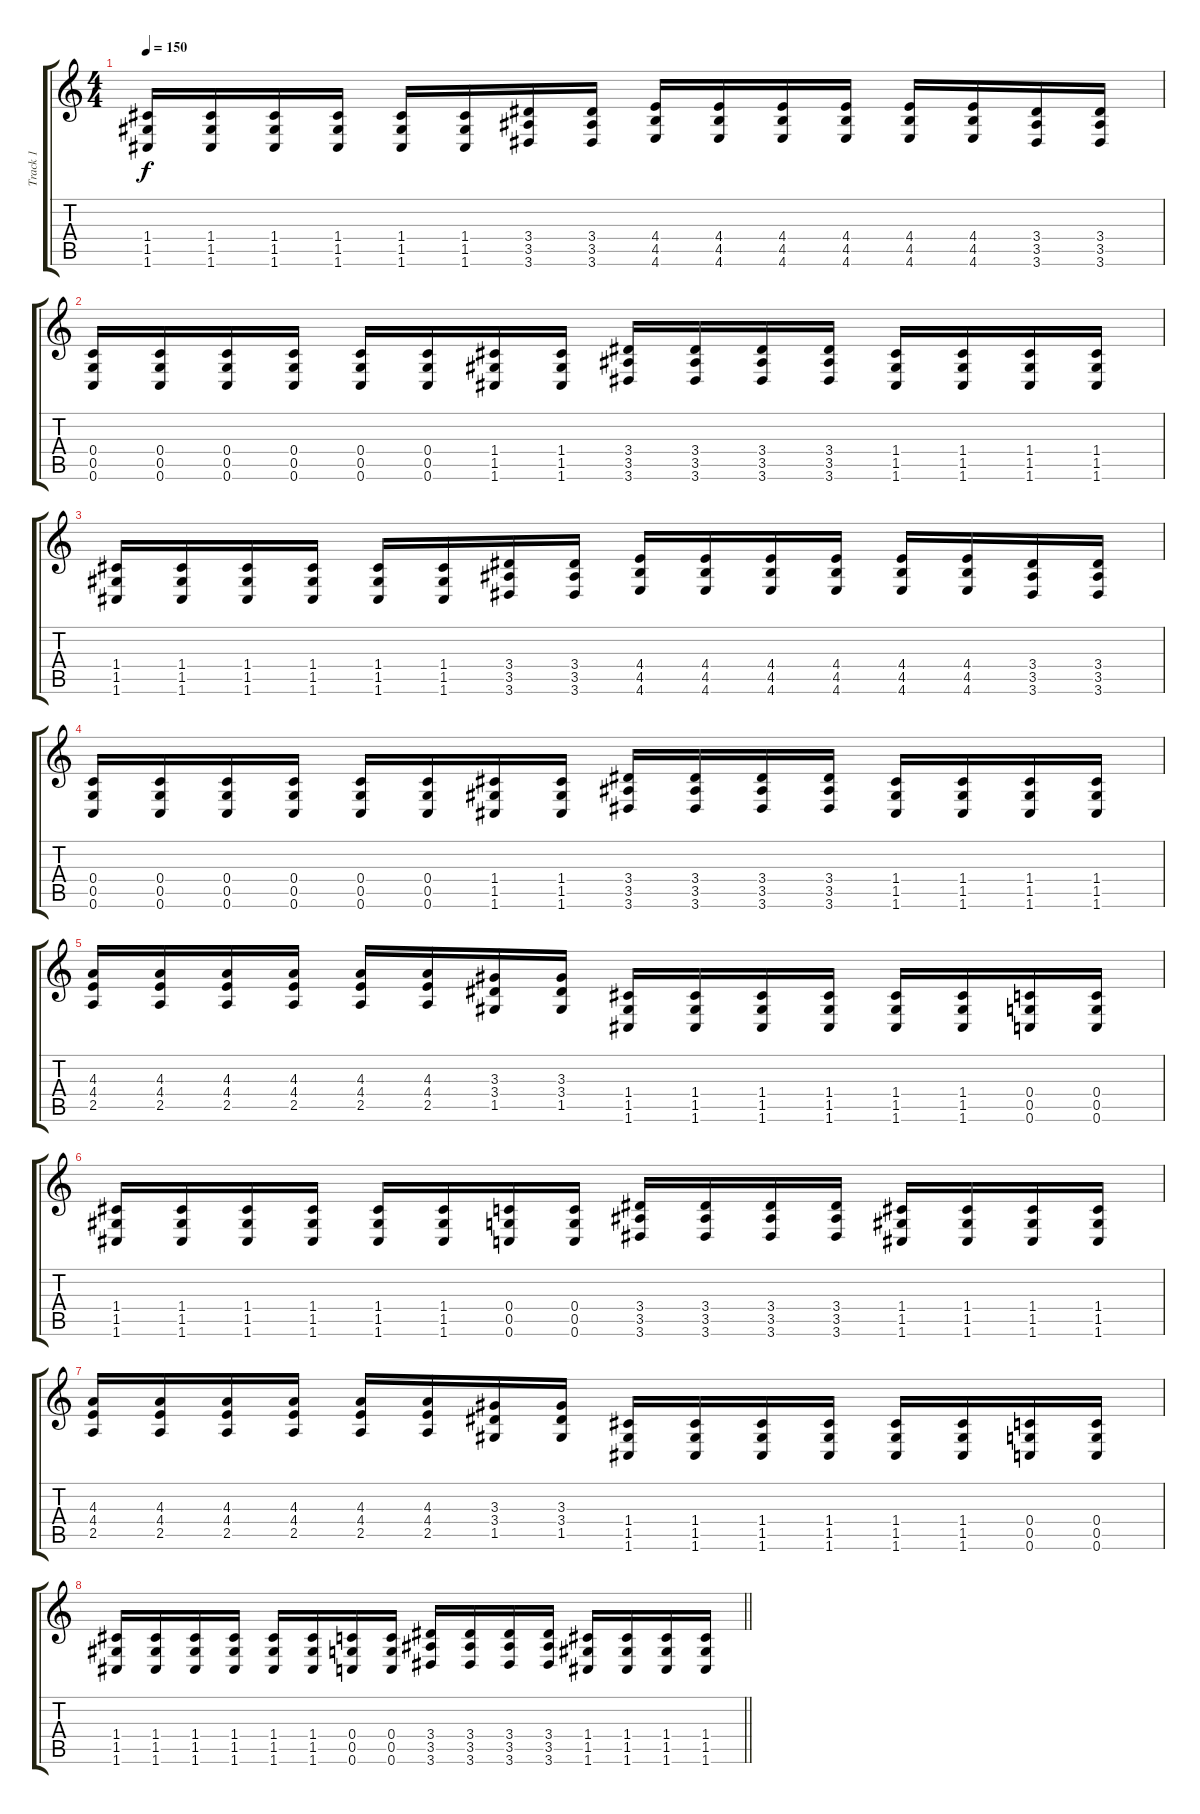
\track ("Track 1" "Track 1") {instrument distortionguitar}
\staff {score tabs}
\tuning (D4 A3 F3 C3 G2 C2) {hide}
\ts (4 4)
\tempo 150
\clef g2
\ks c
(1.4 1.5 1.6).16{dy f} (1.4 1.5 1.6).16 (1.4 1.5 1.6).16 (1.4 1.5 1.6).16 (1.4 1.5 1.6).16 (1.4 1.5 1.6).16 (3.4 3.5 3.6).16 (3.4 3.5 3.6).16 (4.4 4.5 4.6).16 (4.4 4.5 4.6).16 (4.4 4.5 4.6).16 (4.4 4.5 4.6).16 (4.4 4.5 4.6).16 (4.4 4.5 4.6).16 (3.4 3.5 3.6).16 (3.4 3.5 3.6).16 |
(0.4 0.5 0.6).16 (0.4 0.5 0.6).16 (0.4 0.5 0.6).16 (0.4 0.5 0.6).16 (0.4 0.5 0.6).16 (0.4 0.5 0.6).16 (1.4 1.5 1.6).16 (1.4 1.5 1.6).16 (3.4 3.5 3.6).16 (3.4 3.5 3.6).16 (3.4 3.5 3.6).16 (3.4 3.5 3.6).16 (1.4 1.5 1.6).16 (1.4 1.5 1.6).16 (1.4 1.5 1.6).16 (1.4 1.5 1.6).16 |
(1.4 1.5 1.6).16 (1.4 1.5 1.6).16 (1.4 1.5 1.6).16 (1.4 1.5 1.6).16 (1.4 1.5 1.6).16 (1.4 1.5 1.6).16 (3.4 3.5 3.6).16 (3.4 3.5 3.6).16 (4.4 4.5 4.6).16 (4.4 4.5 4.6).16 (4.4 4.5 4.6).16 (4.4 4.5 4.6).16 (4.4 4.5 4.6).16 (4.4 4.5 4.6).16 (3.4 3.5 3.6).16 (3.4 3.5 3.6).16 |
(0.4 0.5 0.6).16 (0.4 0.5 0.6).16 (0.4 0.5 0.6).16 (0.4 0.5 0.6).16 (0.4 0.5 0.6).16 (0.4 0.5 0.6).16 (1.4 1.5 1.6).16 (1.4 1.5 1.6).16 (3.4 3.5 3.6).16 (3.4 3.5 3.6).16 (3.4 3.5 3.6).16 (3.4 3.5 3.6).16 (1.4 1.5 1.6).16 (1.4 1.5 1.6).16 (1.4 1.5 1.6).16 (1.4 1.5 1.6).16 |
(4.3 4.4 2.5).16 (4.3 4.4 2.5).16 (4.3 4.4 2.5).16 (4.3 4.4 2.5).16 (4.3 4.4 2.5).16 (4.3 4.4 2.5).16 (3.3 3.4 1.5).16 (3.3 3.4 1.5).16 (1.4 1.5 1.6).16 (1.4 1.5 1.6).16 (1.4 1.5 1.6).16 (1.4 1.5 1.6).16 (1.4 1.5 1.6).16 (1.4 1.5 1.6).16 (0.4 0.5 0.6).16 (0.4 0.5 0.6).16 |
(1.4 1.5 1.6).16 (1.4 1.5 1.6).16 (1.4 1.5 1.6).16 (1.4 1.5 1.6).16 (1.4 1.5 1.6).16 (1.4 1.5 1.6).16 (0.4 0.5 0.6).16 (0.4 0.5 0.6).16 (3.4 3.5 3.6).16 (3.4 3.5 3.6).16 (3.4 3.5 3.6).16 (3.4 3.5 3.6).16 (1.4 1.5 1.6).16 (1.4 1.5 1.6).16 (1.4 1.5 1.6).16 (1.4 1.5 1.6).16 |
(4.3 4.4 2.5).16 (4.3 4.4 2.5).16 (4.3 4.4 2.5).16 (4.3 4.4 2.5).16 (4.3 4.4 2.5).16 (4.3 4.4 2.5).16 (3.3 3.4 1.5).16 (3.3 3.4 1.5).16 (1.4 1.5 1.6).16 (1.4 1.5 1.6).16 (1.4 1.5 1.6).16 (1.4 1.5 1.6).16 (1.4 1.5 1.6).16 (1.4 1.5 1.6).16 (0.4 0.5 0.6).16 (0.4 0.5 0.6).16 |
\barLineRight lightlight
(1.4 1.5 1.6).16 (1.4 1.5 1.6).16 (1.4 1.5 1.6).16 (1.4 1.5 1.6).16 (1.4 1.5 1.6).16 (1.4 1.5 1.6).16 (0.4 0.5 0.6).16 (0.4 0.5 0.6).16 (3.4 3.5 3.6).16 (3.4 3.5 3.6).16 (3.4 3.5 3.6).16 (3.4 3.5 3.6).16 (1.4 1.5 1.6).16 (1.4 1.5 1.6).16 (1.4 1.5 1.6).16 (1.4 1.5 1.6).16
